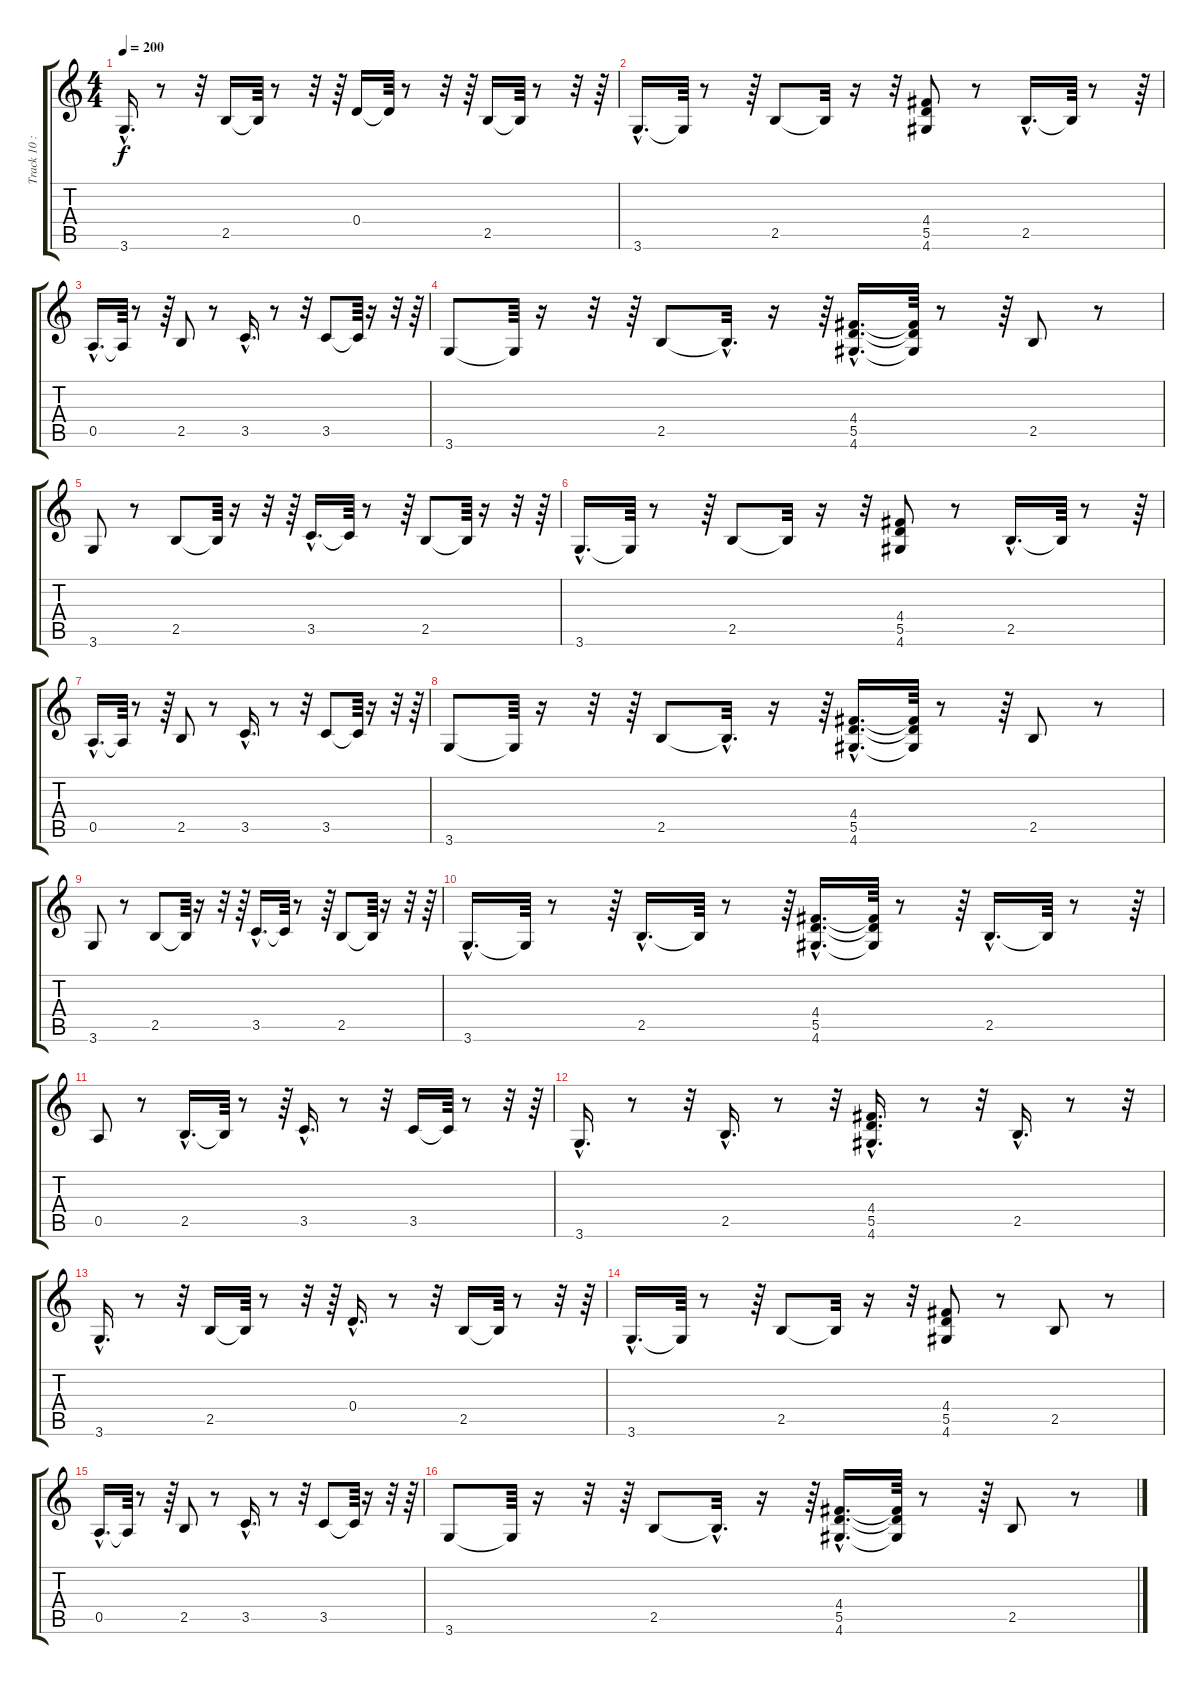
\track ("Track 10 : unspecified" "Track 10 :") {instrument electricguitarjazz}
\staff {score tabs}
\tuning (E4 B3 G3 D3 A2 E2) {hide}
\ts (4 4)
\tempo 200
\clef g2
\ks c
3.6{hac}.16{d dy f} r.8 r.32 2.5.16 2.5{t}.64 r.8 r.32 r.64 0.4.16 0.4{t}.64 r.8 r.32 r.64 2.5.16 2.5{t}.64 r.8 r.32 r.64 |
3.6{hac}.16{d} 3.6{t}.64 r.8 r.64 2.5.8 2.5{t}.32 r.16 r.32 (4.4 5.5 4.6).8 r.8 2.5{hac}.16{d} 2.5{t}.64 r.8 r.64 |
0.5{hac}.16{d} 0.5{t}.64 r.8 r.64 2.5.8 r.8 3.5{hac}.16{d} r.8 r.32 3.5.8 3.5{t}.64 r.16 r.32 r.64 |
3.6.8 3.6{t}.64 r.16 r.32 r.64 2.5.8 2.5{hac t}.32{d} r.16 r.64 (4.4{hac} 5.5{hac} 4.6{hac}).16{d} (4.4{t} 5.5{t} 4.6{t}).64 r.8 r.64 2.5.8 r.8 |
3.6.8 r.8 2.5.8 2.5{t}.64 r.16 r.32 r.64 3.5{hac}.16{d} 3.5{t}.64 r.8 r.64 2.5.8 2.5{t}.64 r.16 r.32 r.64 |
3.6{hac}.16{d} 3.6{t}.64 r.8 r.64 2.5.8 2.5{t}.32 r.16 r.32 (4.4 5.5 4.6).8 r.8 2.5{hac}.16{d} 2.5{t}.64 r.8 r.64 |
0.5{hac}.16{d} 0.5{t}.64 r.8 r.64 2.5.8 r.8 3.5{hac}.16{d} r.8 r.32 3.5.8 3.5{t}.64 r.16 r.32 r.64 |
3.6.8 3.6{t}.64 r.16 r.32 r.64 2.5.8 2.5{hac t}.32{d} r.16 r.64 (4.4{hac} 5.5{hac} 4.6{hac}).16{d} (4.4{t} 5.5{t} 4.6{t}).64 r.8 r.64 2.5.8 r.8 |
3.6.8 r.8 2.5.8 2.5{t}.64 r.16 r.32 r.64 3.5{hac}.16{d} 3.5{t}.64 r.8 r.64 2.5.8 2.5{t}.64 r.16 r.32 r.64 |
3.6{hac}.16{d} 3.6{t}.64 r.8 r.64 2.5{hac}.16{d} 2.5{t}.64 r.8 r.64 (4.4{hac} 5.5{hac} 4.6{hac}).16{d} (4.4{t} 5.5{t} 4.6{t}).64 r.8 r.64 2.5{hac}.16{d} 2.5{t}.64 r.8 r.64 |
0.5.8 r.8 2.5{hac}.16{d} 2.5{t}.64 r.8 r.64 3.5{hac}.16{d} r.8 r.32 3.5.16 3.5{t}.64 r.8 r.32 r.64 |
3.6{hac}.16{d} r.8 r.32 2.5{hac}.16{d} r.8 r.32 (4.4{hac} 5.5{hac} 4.6{hac}).16{d} r.8 r.32 2.5{hac}.16{d} r.8 r.32 |
3.6{hac}.16{d} r.8 r.32 2.5.16 2.5{t}.64 r.8 r.32 r.64 0.4{hac}.16{d} r.8 r.32 2.5.16 2.5{t}.64 r.8 r.32 r.64 |
3.6{hac}.16{d} 3.6{t}.64 r.8 r.64 2.5.8 2.5{t}.32 r.16 r.32 (4.4 5.5 4.6).8 r.8 2.5.8 r.8 |
0.5{hac}.16{d} 0.5{t}.64 r.8 r.64 2.5.8 r.8 3.5{hac}.16{d} r.8 r.32 3.5.8 3.5{t}.64 r.16 r.32 r.64 |
3.6.8 3.6{t}.64 r.16 r.32 r.64 2.5.8 2.5{hac t}.32{d} r.16 r.64 (4.4{hac} 5.5{hac} 4.6{hac}).16{d} (4.4{t} 5.5{t} 4.6{t}).64 r.8 r.64 2.5.8 r.8
